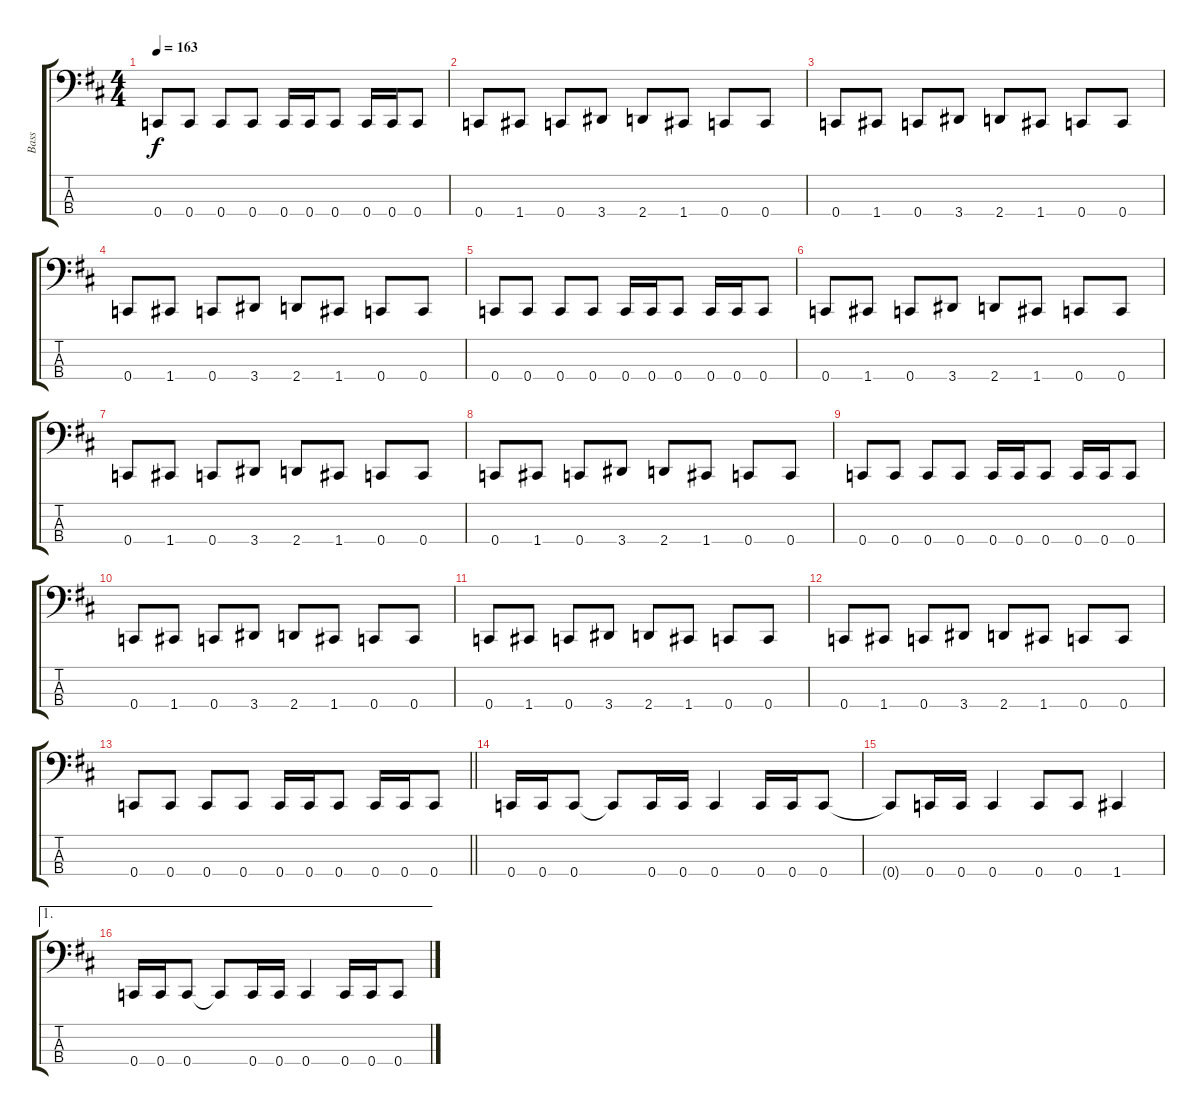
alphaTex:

\track ("Bass" "Bass") {instrument electricbasspick}
\staff {score tabs}
\tuning (F2 C2 G1 C1) {hide}
\ts (4 4)
\tempo 163
\clef f4
\ks d
0.4.8{dy f} 0.4.8 0.4.8 0.4.8 0.4.16 0.4.16 0.4.8 0.4.16 0.4.16 0.4.8 |
0.4.8 1.4.8 0.4.8 3.4.8 2.4.8 1.4.8 0.4.8 0.4.8 |
0.4.8 1.4.8 0.4.8 3.4.8 2.4.8 1.4.8 0.4.8 0.4.8 |
0.4.8 1.4.8 0.4.8 3.4.8 2.4.8 1.4.8 0.4.8 0.4.8 |
0.4.8 0.4.8 0.4.8 0.4.8 0.4.16 0.4.16 0.4.8 0.4.16 0.4.16 0.4.8 |
0.4.8 1.4.8 0.4.8 3.4.8 2.4.8 1.4.8 0.4.8 0.4.8 |
0.4.8 1.4.8 0.4.8 3.4.8 2.4.8 1.4.8 0.4.8 0.4.8 |
0.4.8 1.4.8 0.4.8 3.4.8 2.4.8 1.4.8 0.4.8 0.4.8 |
0.4.8 0.4.8 0.4.8 0.4.8 0.4.16 0.4.16 0.4.8 0.4.16 0.4.16 0.4.8 |
0.4.8 1.4.8 0.4.8 3.4.8 2.4.8 1.4.8 0.4.8 0.4.8 |
0.4.8 1.4.8 0.4.8 3.4.8 2.4.8 1.4.8 0.4.8 0.4.8 |
0.4.8 1.4.8 0.4.8 3.4.8 2.4.8 1.4.8 0.4.8 0.4.8 |
\barLineRight lightlight
0.4.8 0.4.8 0.4.8 0.4.8 0.4.16 0.4.16 0.4.8 0.4.16 0.4.16 0.4.8 |
\section ("" " ")
0.4.16 0.4.16 0.4.8 0.4{t}.8 0.4.16 0.4.16 0.4.4 0.4.16 0.4.16 0.4.8 |
0.4{t}.8 0.4.16 0.4.16 0.4.4 0.4.8 0.4.8 1.4.4 |
\ae 1
0.4.16 0.4.16 0.4.8 0.4{t}.8 0.4.16 0.4.16 0.4.4 0.4.16 0.4.16 0.4.8
